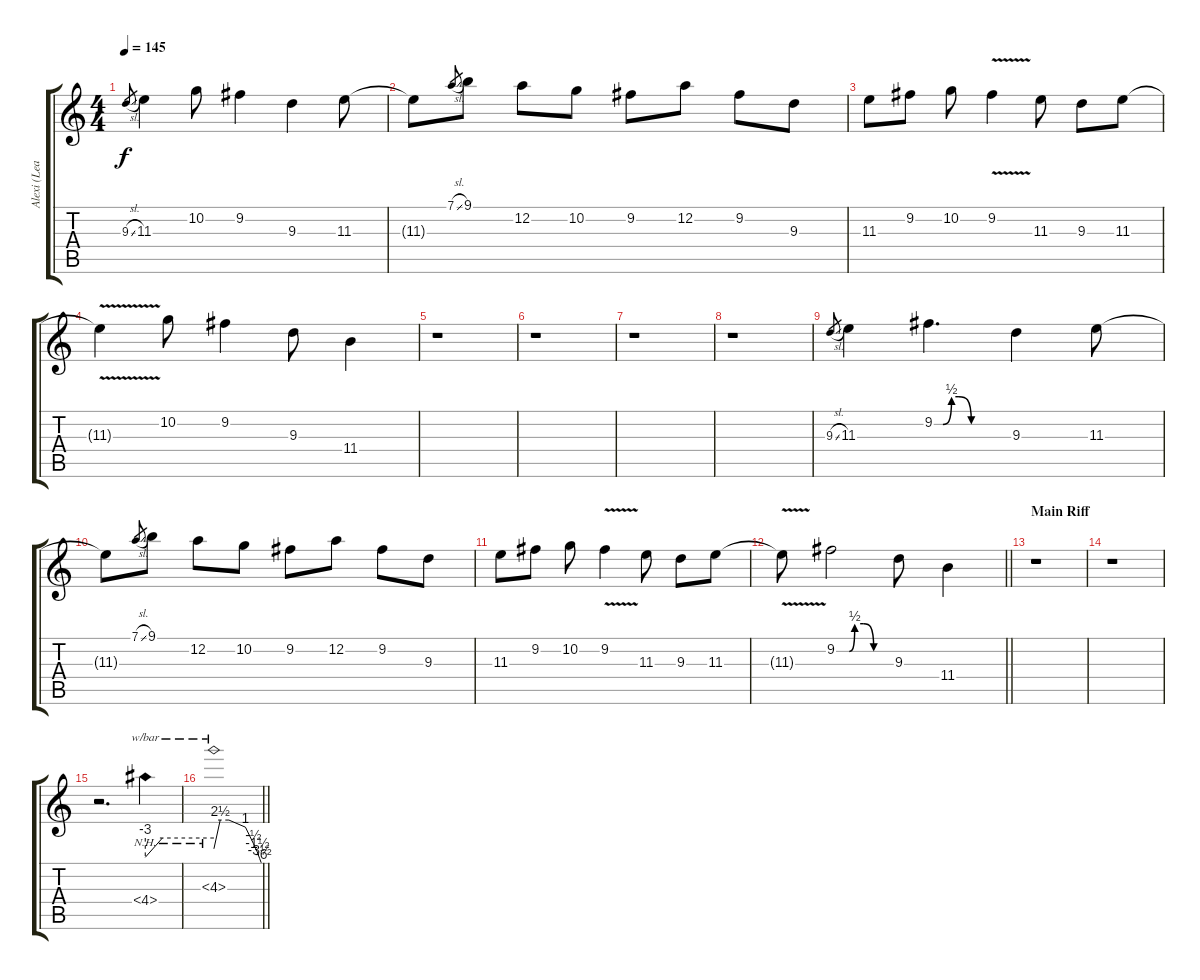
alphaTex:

\track ("Alexi (Lead Guitar)" "Alexi (Lea") {instrument distortionguitar}
\staff {score tabs}
\tuning (D4 A3 F3 C3 G2 D2) {hide}
\ts (4 4)
\tempo 145
\clef g2
\ks c
9.3{sl}.8{gr dy f} 11.3.4{volume 14 balance 3 instrument distortionguitar} 10.2.8 9.2.4 9.3.4 11.3.8 |
11.3{t}.8 7.1{sl}.8{gr} 9.1.8 12.2.8 10.2.8 9.2.8 12.2.8 9.2.8 9.3.8 |
11.3.8 9.2.8 10.2.8 9.2{v}.4 11.3.8 9.3.8 11.3.8 |
11.3{v t}.4 10.2.8 9.2.4 9.3.8 11.4.4 |
r.1 |
r.1 |
r.1 |
r.1 |
9.3{sl}.8{gr} 11.3.4 9.2{be (custom 0 0 7 0 14 2 20 2 30 0 60 0)}.4{d} 9.3.4 11.3.8 |
11.3{t}.8 7.1{sl}.8{gr} 9.1.8 12.2.8 10.2.8 9.2.8 12.2.8 9.2.8 9.3.8 |
11.3.8 9.2.8 10.2.8 9.2{v}.4 11.3.8 9.3.8 11.3.8 |
\barLineRight lightlight
11.3{v t}.8 9.2{be (custom 0 0 14 0 20 2 30 2 41 0 60 0)}.2 9.3.8 11.4.4 |
\section ("" "Main Riff")
r.1 |
r.1 |
r.2{d} 4.4{nh}.4{tbe (custom default 0 -12 15 0 60 0) volume 13 balance 6 instrument distortionguitar} |
\barLineRight lightlight
4.3{nh}.1{tbe (custom default 0 -4 8 10 19 10 40 4 50 -2 55 -6 58 -14 60 -24) volume 11}
